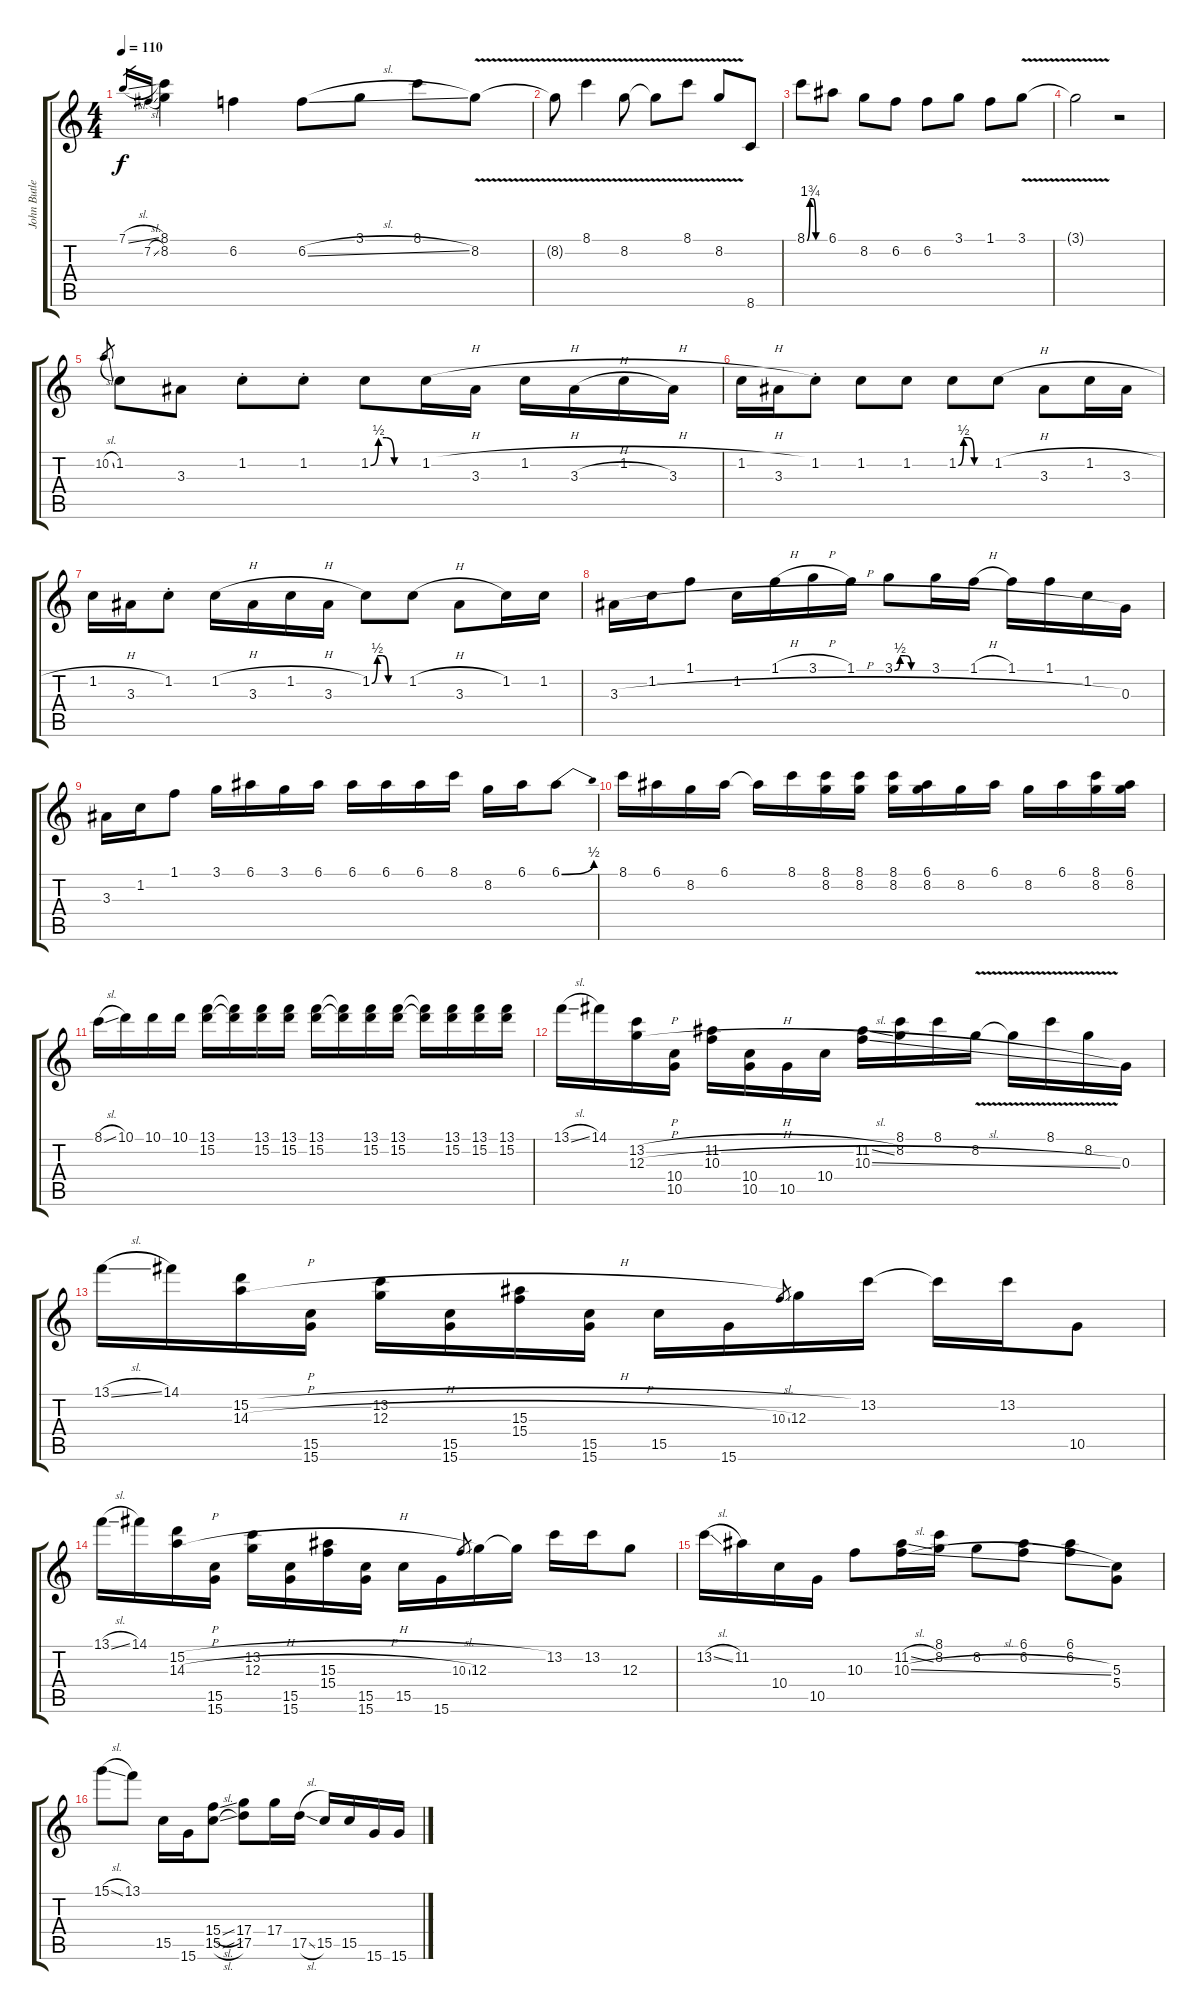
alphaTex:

\track ("John Butler" "John Butle") {instrument acousticguitarsteel}
\staff {score tabs}
\tuning (E4 B3 G3 D3 A2 E2) {hide}
\ts (4 4)
\tempo 110
\clef g2
\ks c
7.1{sl}.16{gr dy f} 7.2{sl}.16{gr} (8.1 8.2).4 6.2.4 6.2{sl}.8 3.1.8 8.1.8 8.2{v}.8 |
8.2{t}.8 8.1{v}.4 8.2{v}.8 8.2{t}.8 8.1{v}.8 8.2{v}.8 8.6.8 |
8.1{be (custom 0 0 10 7 20 7 30 0 60 0)}.8 6.1.8 8.2.8 6.2.8 6.2.8 3.1.8 1.1.8 3.1{v}.8 |
3.1{t}.2 r.2 |
10.2{sl}.8{gr} 1.2.8 3.3.8 1.2{st}.8 1.2{st}.8 1.2{be (custom 0 0 10 2 20 2 30 0 60 0)}.8 1.2{h}.16 3.3.16 1.2{h}.16 3.3{h}.16 1.2{h}.16 3.3.16 |
1.2{h}.16 3.3.16 1.2{st}.8 1.2.8 1.2.8 1.2{be (custom 0 0 10 2 20 2 30 0 60 0)}.8 1.2{h}.8 3.3.8 1.2{h}.16 3.3.16 |
1.2{h}.16 3.3.16 1.2{st}.8 1.2{h}.16 3.3.16 1.2{h}.16 3.3.16 1.2{be (custom 0 0 10 2 20 2 30 0 60 0)}.8 1.2{h}.8 3.3.8 1.2.16 1.2.16 |
3.3{h}.16 1.2.16 1.1.8 1.2.16 1.1{h}.16 3.1{h}.16 1.1.16 3.1{be (custom 0 0 10 2 20 2 30 0 60 0)}.8 3.1.16 1.1{h}.16 1.1.16 1.1.16 1.2.16 0.3.16 |
3.3.16 1.2.16 1.1.8 3.1.16 6.1.16 3.1.16 6.1.16 6.1.16 6.1.16 6.1.16 8.1.16 8.2.16 6.1.16 6.1{be (bend 0 0 60 2)}.8 |
8.1.16 6.1.16 8.2.16 6.1.16 6.1{t}.16 8.1.16 (8.1 8.2).16 (8.1 8.2).16 (8.1 8.2).16 (6.1 8.2).16 8.2.16 6.1.16 8.2.16 6.1.16 (8.1 8.2).16 (6.1 8.2).16 |
8.1{sl}.16 10.1.16 10.1.16 10.1.16 (13.1 15.2).16 (13.1{t} 15.2{t}).16 (13.1 15.2).16 (13.1 15.2).16 (13.1 15.2).16 (13.1{t} 15.2{t}).16 (13.1 15.2).16 (13.1 15.2).16 (13.1{t} 15.2{t}).16 (13.1 15.2).16 (13.1 15.2).16 (13.1 15.2).16 |
13.1{sl}.16 14.1.16 (13.2{h} 12.3{h}).16 (10.4 10.5).16 (11.2{h} 10.3{h}).16 (10.4 10.5).16 10.5.16 10.4.16 (11.2{sl} 10.3{sl}).16 (8.1 8.2).16 8.1.16 8.2{v}.16 8.2{t}.16 8.1{v}.16 8.2{v}.16 0.3.16 |
13.1{sl}.16 14.1.16 (15.2{h} 14.3{h}).16 (15.5 15.6).16 (13.2{h} 12.3{h}).16 (15.5 15.6).16 (15.3{h} 15.4).16 (15.5 15.6).16 15.5.16 15.6.16 10.3{sl}.8{gr} 12.3.16 13.2.16 13.2{t}.16 13.2.16 10.5.8 |
13.1{sl}.16 14.1.16 (15.2{h} 14.3{h}).16 (15.5 15.6).16 (13.2{h} 12.3{h}).16 (15.5 15.6).16 (15.3{h} 15.4).16 (15.5 15.6).16 15.5.16 15.6.16 10.3{sl}.8{gr} 12.3.16 12.3{t}.16 13.2.16 13.2.16 12.3.8 |
13.2{sl}.16 11.2.16 10.4.16 10.5.16 10.3.8 (11.2{sl} 10.3{sl}).16 (8.1 8.2).16 8.2.8 (6.1 6.2).8 (6.1 6.2).8 (5.3 5.4).8 |
15.1{sl}.8 13.1.8 15.5.16 15.6.16 (15.4{sl} 15.5{sl}).8 (17.4 17.5).8 17.4.16 17.5{sl}.16 15.5.16 15.5.16 15.6.16 15.6.16
